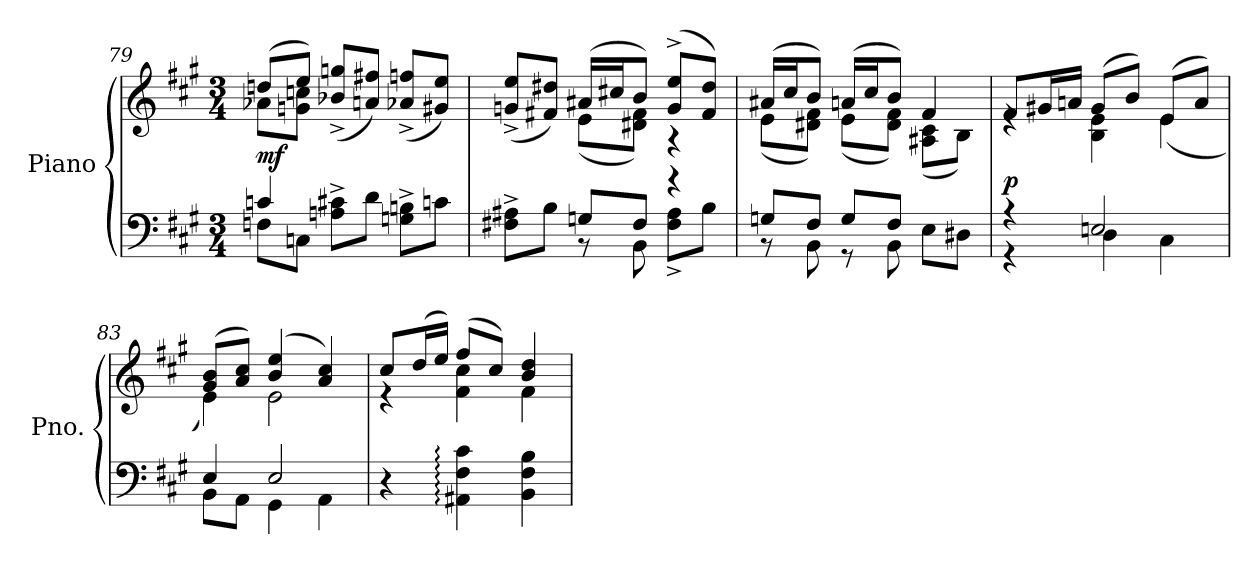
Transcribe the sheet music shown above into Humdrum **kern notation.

**kern	**kern	**dynam
*part1	*part1	*part1
*staff2	*staff1	*staff1/2
*I"Piano	*	*
*I'Pno.	*	*
*clefF4	*clefG2	*
*k[f#c#g#]	*k[f#c#g#]	*
*M3/4	*M3/4	*
=79	=79	=79
*^	*^	*
!	!	!	!	!LO:DY:a=2
4cn/	8Fn\L	(8ddn/L	8a-X\L	mf
.	8Cn\J	8ee/J)	8gn\ 8ccn\J	.
2ryy	8An\^ 8c#X\^L	(8b-X/^ 8ggn/^L	2ryy	.
.	8d\J	8an/ 8ff#X/J)	.	.
.	8Gn\^ 8Bn\^L	(8a-X/^ 8ffn/^L	.	.
.	8cn\J	8g#X/ 8ee/J)	.	.
!!LO:LB:g=z	!!
=80	=80	=80	=80	=80
4ryy	8F#X\^ 8A#X\^L	(8gn/^ 8ee/^L	4ryy	.
.	8B\J	8f#X/ 8dd#X/J)	.	.
8Gn/L	8r	(16a#X/LL	(8e\L	.
.	.	16cc#X/J	.	.
8F#/J	8BB\	8b/J)	8d#X\ 8f#\J)	.
4r	8F#\^ 8A#\^L	(8g/^ 8ee/^L	4r	.
.	8B\J	8f#/ 8dd#/J)	.	.
=81	=81	=81	=81	=81
8Gn/L	8r	(16a#X/LL	(8e\L	.
.	.	16cc#/J	.	.
8F#/J	8BB\	8b/J)	8d#X\ 8f#\J)	.
8G/L	8r	(16an/LL	(8e\L	.
.	.	16cc#/J	.	.
8F#/J	8BB\	8b/J)	8d#\ 8f#\J)	.
4ryy	8E\L	4f#/	(8A#X\ 8c#\L	.
.	8D#X\J	.	8B\J)	.
=82	=82	=82	=82	=82
!	!	!	!	!LO:DY:a=2
4rGG	4rA	8f#/L	4re	p
.	.	16g#X/L	.	.
.	.	16an/JJ	.	.
2En/	4D\	(8g#/L	4B\ 4e\	.
.	.	8b/J)	.	.
.	4C#\	(8e/L	(4e\	.
.	.	8a/J)	.	.
=83	=83	=83	=83	=83
4E/	8BB\L	(8g#/ 8b/L	4e\)	.
.	8AA\J	8a/ 8cc#/J)	.	.
2E/	4GG#\	(4b/ 4ee/	2e\	.
.	4AA\	4a/ 4cc#/)	.	.
*v	*v	*	*	*
!!LO:LB:g=z	!!
=84	=84	=84	=84
4r	8cc#/L	4r	.
.	(16dd/L	.	.
.	16ee/JJ)	.	.
4AA#X\: 4F#\: 4c#\:	(8ff#/L	4f#\ 4cc#\	.
.	8cc#/J)	.	.
4BB\ 4F#\ 4B\	4b/ 4dd/	4f#\	.
*	*v	*v	*
=	=	=
*-	*-	*-
